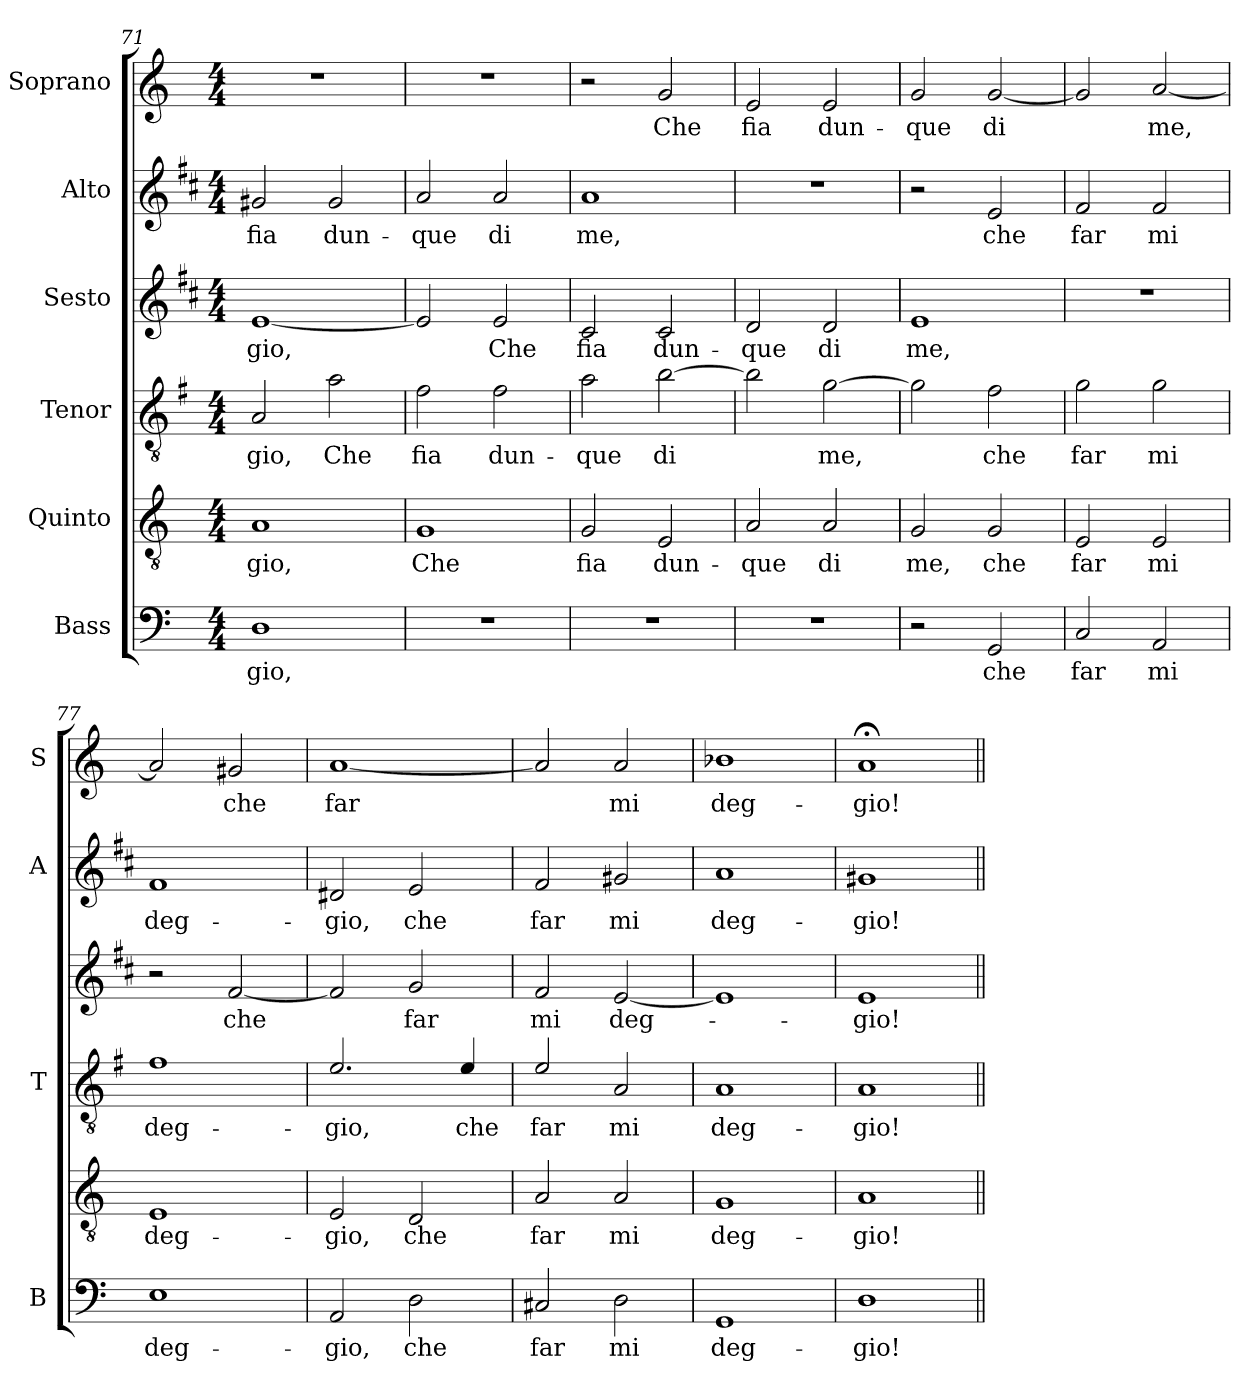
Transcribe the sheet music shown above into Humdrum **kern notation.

**kern	**text	**kern	**text	**kern	**text	**kern	**text	**kern	**text	**kern	**text
*part6	*part6	*part5	*part5	*part4	*part4	*part3	*part3	*part2	*part2	*part1	*part1
*staff6	*staff6	*staff5	*staff5	*staff4	*staff4	*staff3	*staff3	*staff2	*staff2	*staff1	*staff1
*I"Bass	*	*I"Quinto	*	*I"Tenor	*	*I"Sesto	*	*I"Alto	*	*I"Soprano	*
*I'B	*	*	*	*I'T	*	*	*	*I'A	*	*I'S	*
*clefF4	*	*clefGv2	*	*clefGv2	*	*clefG2	*	*clefG2	*	*clefG2	*
*	*	*	*	*ITrd4c7	*	*ITrd1c2	*	*ITrd1c2	*	*	*
*k[]	*	*k[]	*	*k[]	*	*k[]	*	*k[]	*	*k[]	*
*C:	*	*C:	*	*C:	*	*C:	*	*C:	*	*C:	*
*M4/4	*	*M4/4	*	*M4/4	*	*M4/4	*	*M4/4	*	*M4/4	*
=71	=71	=71	=71	=71	=71	=71	=71	=71	=71	=71	=71
!	!LO:LY:b	!	!LO:LY:b	!	!LO:LY:b	!	!LO:LY:b	!	!LO:LY:b	!	!
1D	-gio,	1A	-gio,	2D/	-gio,	[1d	-gio,	2f#X/	fia	1r	.
!	!	!	!	!	!LO:LY:b	!	!	!	!LO:LY:b	!	!
.	.	.	.	2d\	Che	.	.	2f#/	dun-	.	.
=72	=72	=72	=72	=72	=72	=72	=72	=72	=72	=72	=72
!	!	!	!LO:LY:b	!	!LO:LY:b	!	!	!	!LO:LY:b	!	!
1r	.	1G	Che	2B\	fia	2d/]	.	2g/	-que	1r	.
!	!	!	!	!	!LO:LY:b	!	!LO:LY:b	!	!LO:LY:b	!	!
.	.	.	.	2B\	dun-	2d/	Che	2g/	di	.	.
=73	=73	=73	=73	=73	=73	=73	=73	=73	=73	=73	=73
!	!	!	!LO:LY:b	!	!LO:LY:b	!	!LO:LY:b	!	!LO:LY:b	!	!
1r	.	2G/	fia	2d\	-que	2B/	fia	1g	me,	2r	.
!	!	!	!LO:LY:b	!	!LO:LY:b	!	!LO:LY:b	!	!	!	!LO:LY:b
.	.	2E/	dun-	[2e\	di	2B/	dun-	.	.	2g/	Che
=74	=74	=74	=74	=74	=74	=74	=74	=74	=74	=74	=74
!	!	!	!LO:LY:b	!	!	!	!LO:LY:b	!	!	!	!LO:LY:b
1r	.	2A/	-que	2e\]	.	2c/	-que	1r	.	2e/	fia
!	!	!	!LO:LY:b	!	!LO:LY:b	!	!LO:LY:b	!	!	!	!LO:LY:b
.	.	2A/	di	[2c\	me,	2c/	di	.	.	2e/	dun-
!!LO:LB:g=z
=75	=75	=75	=75	=75	=75	=75	=75	=75	=75	=75	=75
!	!	!	!LO:LY:b	!	!	!	!LO:LY:b	!	!	!	!LO:LY:b
2r	.	2G/	me,	2c\]	.	1d	me,	2r	.	2g/	-que
!	!LO:LY:b	!	!LO:LY:b	!	!LO:LY:b	!	!	!	!LO:LY:b	!	!LO:LY:b
2GG/	che	2G/	che	2B\	che	.	.	2d/	che	[2g/	di
=76	=76	=76	=76	=76	=76	=76	=76	=76	=76	=76	=76
!	!LO:LY:b	!	!LO:LY:b	!	!LO:LY:b	!	!	!	!LO:LY:b	!	!
2C/	far	2E/	far	2c\	far	1r	.	2e/	far	2g/]	.
!	!LO:LY:b	!	!LO:LY:b	!	!LO:LY:b	!	!	!	!LO:LY:b	!	!LO:LY:b
2AA/	mi	2E/	mi	2c\	mi	.	.	2e/	mi	[2a/	me,
=77	=77	=77	=77	=77	=77	=77	=77	=77	=77	=77	=77
!	!LO:LY:b	!	!LO:LY:b	!	!LO:LY:b	!	!	!	!LO:LY:b	!	!
1E	deg-	1E	deg-	1B	deg-	2r	.	1e	deg-	2a/]	.
!	!	!	!	!	!	!	!LO:LY:b	!	!	!	!LO:LY:b
.	.	.	.	.	.	[2e/	che	.	.	2g#X/	che
=78	=78	=78	=78	=78	=78	=78	=78	=78	=78	=78	=78
!	!LO:LY:b	!	!LO:LY:b	!	!LO:LY:b	!	!	!	!LO:LY:b	!	!LO:LY:b
2AA/	-gio,	2E/	-gio,	2.A/	-gio,	2e/]	.	2c#X/	-gio,	[1a	far
!	!LO:LY:b	!	!LO:LY:b	!	!	!	!LO:LY:b	!	!LO:LY:b	!	!
2D\	che	2D/	che	.	.	2f/	far	2d/	che	.	.
!	!	!	!	!	!LO:LY:b	!	!	!	!	!	!
.	.	.	.	4A/	che	.	.	.	.	.	.
=79	=79	=79	=79	=79	=79	=79	=79	=79	=79	=79	=79
!	!LO:LY:b	!	!LO:LY:b	!	!LO:LY:b	!	!LO:LY:b	!	!LO:LY:b	!	!
2C#X/	far	2A/	far	2A/	far	2e/	mi	2e/	far	2a/]	.
!	!LO:LY:b	!	!LO:LY:b	!	!LO:LY:b	!	!LO:LY:b	!	!LO:LY:b	!	!LO:LY:b
2D\	mi	2A/	mi	2D/	mi	[2d/	deg-	2f#X/	mi	2a/	mi
=80	=80	=80	=80	=80	=80	=80	=80	=80	=80	=80	=80
!	!LO:LY:b	!	!LO:LY:b	!	!LO:LY:b	!	!	!	!LO:LY:b	!	!LO:LY:b
1GG	deg-	1G	deg-	1D	deg-	1d]	.	1g	deg-	1b-X	deg-
=81	=81	=81	=81	=81	=81	=81	=81	=81	=81	=81	=81
!	!LO:LY:b	!	!LO:LY:b	!	!LO:LY:b	!	!LO:LY:b	!	!LO:LY:b	!	!LO:LY:b
1D	-gio!	1A	-gio!	1D	-gio!	1d	-gio!	1f#X	-gio!	1a;<	-gio!
=||	=||	=||	=||	=||	=||	=||	=||	=||	=||	=||	=||
*-	*-	*-	*-	*-	*-	*-	*-	*-	*-	*-	*-
